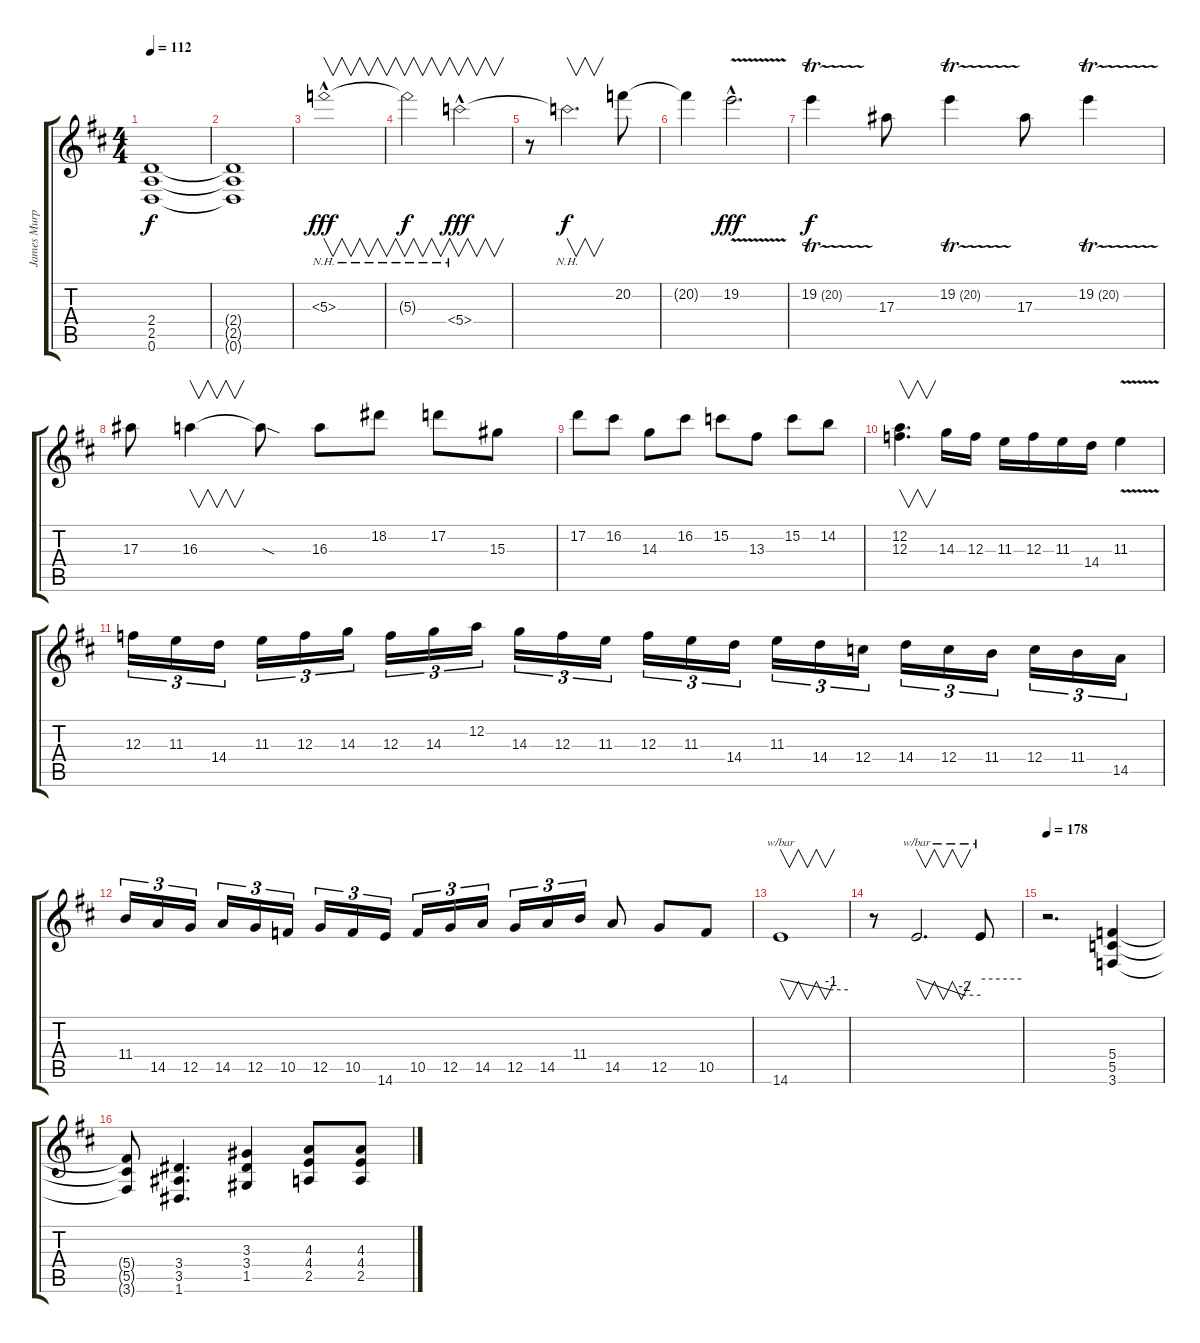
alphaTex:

\track ("James Murphy" "James Murp") {instrument overdrivenguitar}
\staff {score tabs}
\tuning (D4 A3 F3 C3 G2 D2) {hide}
\ts (4 4)
\tempo 112
\clef g2
\ks d
(2.4 2.5 0.6).1{dy f} |
(2.4{t} 2.5{t} 0.6{t}).1 |
5.3{nh hac}.1{v dy fff} |
5.3{nh t}.2{v dy f} 5.4{nh hac}.2{v dy fff} |
r.8 5.4{nh t}.2{v d dy f} 20.2.8 |
20.2{t}.4 19.2{v hac}.2{d dy fff} |
19.2{tr (20 32)}.4{dy f} 17.3.8 19.2{tr (20 32)}.4 17.3.8 19.2{tr (20 32)}.4 |
17.3.8 16.3.4{v} 16.3{sod t}.8 16.3.8 18.2.8 17.2.8 15.3.8 |
17.2.8 16.2.8 14.3.8 16.2.8 15.2.8 13.3.8 15.2.8 14.2.8 |
(12.2 12.3).4{v d} 14.3.16 12.3.16 11.3.16 12.3.16 11.3.16 14.4.16 11.3{v}.4 |
12.3.16{tu (3 2)} 11.3.16{tu (3 2)} 14.4.16{tu (3 2) beam splitsecondary} 11.3.16{tu (3 2)} 12.3.16{tu (3 2)} 14.3.16{tu (3 2)} 12.3.16{tu (3 2)} 14.3.16{tu (3 2)} 12.2.16{tu (3 2) beam splitsecondary} 14.3.16{tu (3 2)} 12.3.16{tu (3 2)} 11.3.16{tu (3 2)} 12.3.16{tu (3 2)} 11.3.16{tu (3 2)} 14.4.16{tu (3 2) beam splitsecondary} 11.3.16{tu (3 2)} 14.4.16{tu (3 2)} 12.4.16{tu (3 2)} 14.4.16{tu (3 2)} 12.4.16{tu (3 2)} 11.4.16{tu (3 2) beam splitsecondary} 12.4.16{tu (3 2)} 11.4.16{tu (3 2)} 14.5.16{tu (3 2)} |
11.4.16{tu (3 2)} 14.5.16{tu (3 2)} 12.5.16{tu (3 2) beam splitsecondary} 14.5.16{tu (3 2)} 12.5.16{tu (3 2)} 10.5.16{tu (3 2)} 12.5.16{tu (3 2)} 10.5.16{tu (3 2)} 14.6.16{tu (3 2) beam splitsecondary} 10.5.16{tu (3 2)} 12.5.16{tu (3 2)} 14.5.16{tu (3 2)} 12.5.16{tu (3 2)} 14.5.16{tu (3 2)} 11.4.16{tu (3 2)} 14.5.8 12.5.8 10.5.8 |
14.6.1{v tbe (custom default 0 0 45 -4 60 -4)} |
r.8 14.6{t}.2{v d tbe (custom default 0 0 45 -8 60 -8)} 14.6{t}.8{tbe (hold default 0 0 60 0)} |
\tempo 178
r.2{d} (5.4 5.5 3.6).4 |
(5.4{t} 5.5{t} 3.6{t}).8 (3.4 3.5 1.6).4{d} (3.3 3.4 1.5).4 (4.3 4.4 2.5).8 (4.3 4.4 2.5).8
